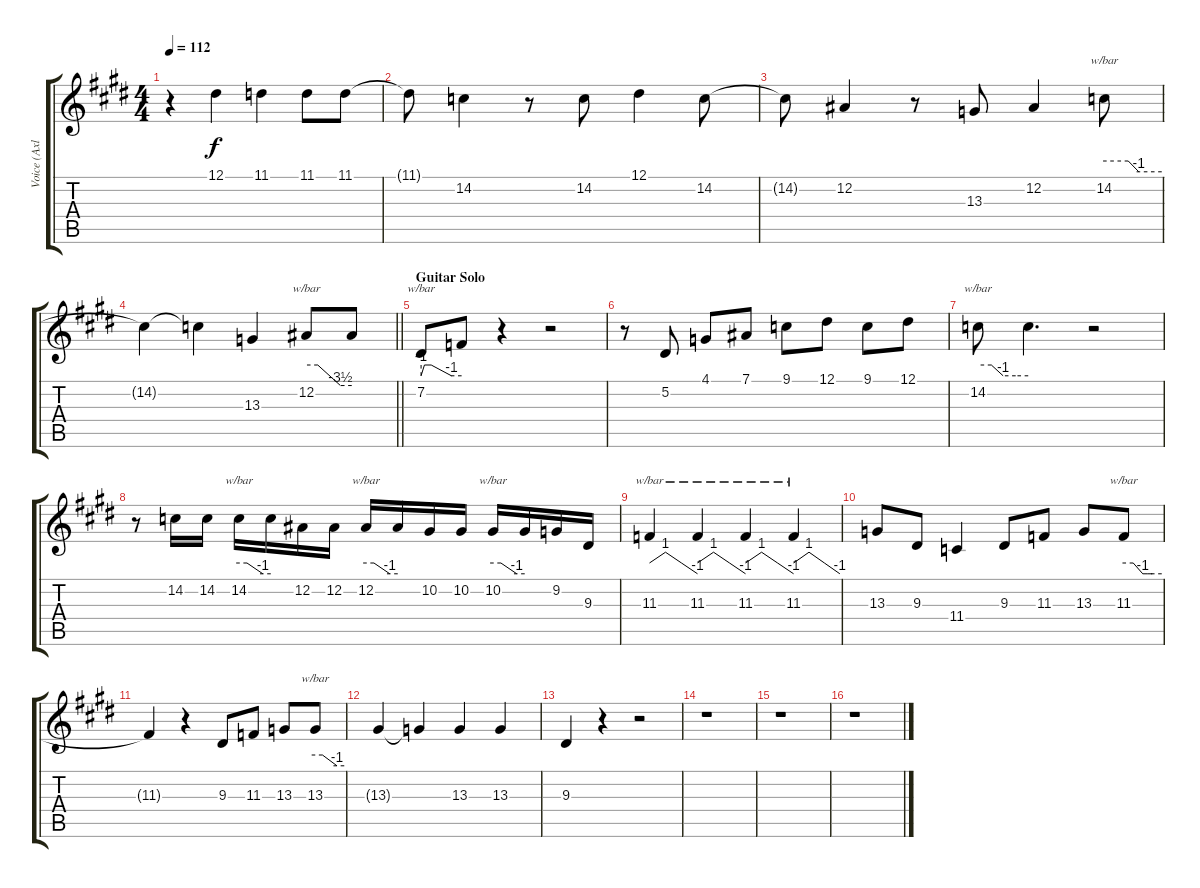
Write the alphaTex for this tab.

\track ("Voice (Axl)" "Voice (Axl") {instrument lead2sawtooth}
\staff {score tabs}
\tuning (Eb4 Bb3 Gb3 Db3 Ab2 Eb2) {hide}
\ts (4 4)
\tempo 112
\clef g2
\ks e
r.4{dy f} 12.1.4 11.1.4 11.1.8 11.1.8 |
11.1{t}.8 14.2.4 r.8 14.2.8 12.1.4 14.2.8 |
14.2{t}.8 12.2.4 r.8 13.3.8 12.2.4 14.2.8{tbe (custom default 0 0 25 0 36 -4 45 -4 60 -4)} |
\barLineRight lightlight
14.2{t}.4 14.2{t}.4 13.3.4 12.2.8{tbe (custom default 0 0 15 0 45 -14 60 -14)} 12.2{t}.8 |
\section ("" "Guitar Solo")
7.2.8{tbe (custom default 0 -4 5 0 15 0 45 -4 60 -4)} 7.2{t}.8 r.4 r.2 |
r.8 5.2.8 4.1.8 7.1.8 9.1.8 12.1.8 9.1.8 12.1.8 |
14.2.8{tbe (custom default 0 0 16 0 30 -4 45 -4 60 -4)} 14.2{t}.4{d} r.2 |
r.8 14.2.16 14.2.16 14.2.16{tbe (custom default 0 0 15 0 45 -4 60 -4)} 14.2{t}.16 12.2.16 12.2.16 12.2.16{tbe (custom default 0 0 15 0 45 -4 60 -4)} 12.2{t}.16 10.2.16 10.2.16 10.2.16{tbe (custom default 0 0 15 0 45 -4 60 -4)} 10.2{t}.16 9.2.16 9.3.16 |
11.3.4{tbe (custom default 0 0 20 4 40 0 60 -4)} 11.3.4{tbe (custom default 0 0 20 4 40 0 60 -4)} 11.3.4{tbe (custom default 0 0 20 4 40 0 60 -4)} 11.3.4{tbe (custom default 0 0 20 4 40 0 60 -4)} |
13.3.8 9.3.8 11.4.4 9.3.8 11.3.8 13.3.8 11.3.8{tbe (custom default 0 0 15 0 30 -4 38 -4 45 -4 60 -4)} |
11.3{t}.4 r.4 9.3.8 11.3.8 13.3.8 13.3.8{tbe (custom default 0 0 15 0 45 -4 60 -4)} |
13.3{t}.4 13.3{t}.4 13.3.4 13.3.4 |
9.3.4 r.4 r.2 |
r.1 |
r.1 |
r.1
